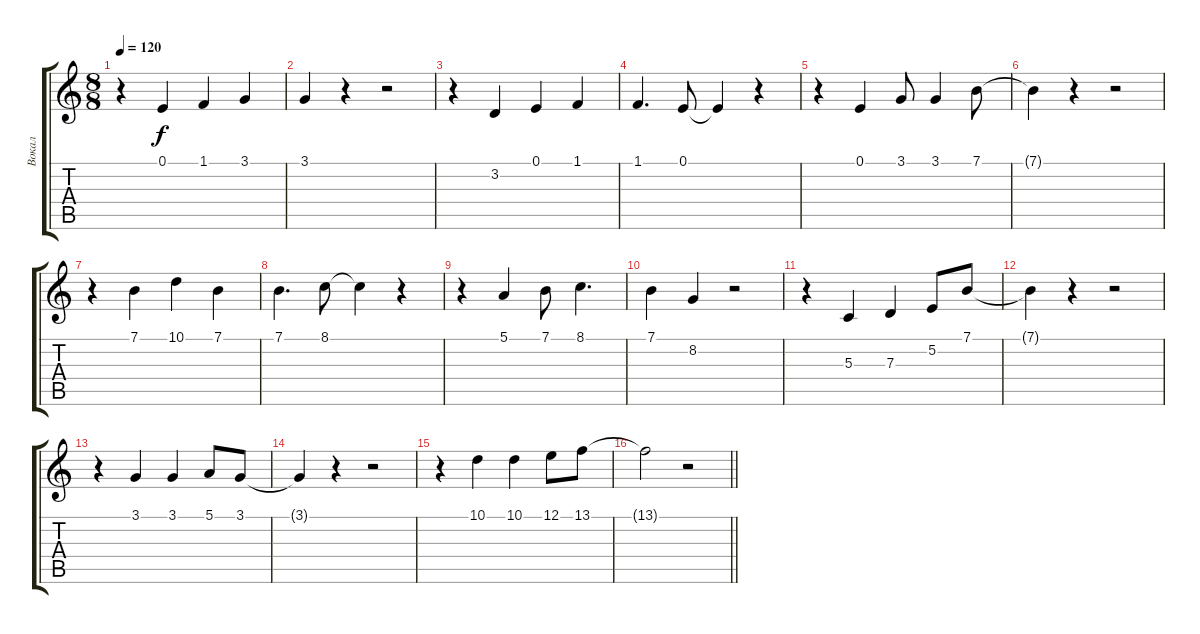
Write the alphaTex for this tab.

\track ("Вокал" "Вокал") {instrument flute}
\staff {score tabs}
\tuning (E4 B3 G3 D3 A2 E2) {hide}
\ts (8 8)
\section ("" " ")
\tempo 120
\clef g2
\ks c
r.4{dy f} 0.1.4 1.1.4 3.1.4 |
3.1.4 r.4 r.2 |
r.4 3.2.4 0.1.4 1.1.4 |
1.1.4{d} 0.1.8 0.1{t}.4 r.4 |
r.4 0.1.4 3.1.8 3.1.4 7.1.8 |
7.1{t}.4 r.4 r.2 |
r.4 7.1.4 10.1.4 7.1.4 |
7.1.4{d} 8.1.8 8.1{t}.4 r.4 |
r.4 5.1.4 7.1.8 8.1.4{d} |
7.1.4 8.2.4 r.2 |
r.4 5.3.4 7.3.4 5.2.8 7.1.8 |
7.1{t}.4 r.4 r.2 |
r.4 3.1.4 3.1.4 5.1.8 3.1.8 |
3.1{t}.4 r.4 r.2 |
r.4 10.1.4 10.1.4 12.1.8 13.1.8 |
\barLineRight lightlight
13.1{t}.2 r.2
